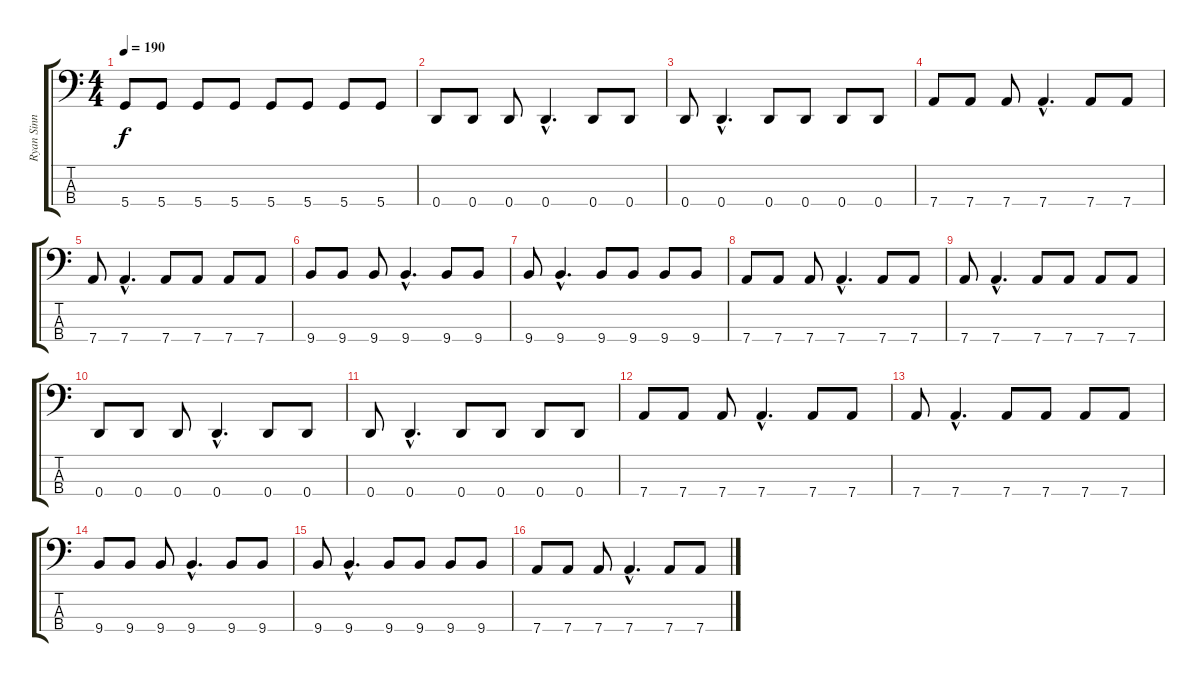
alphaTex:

\track ("Ryan Sinn" "Ryan Sinn") {instrument electricbassfinger}
\staff {score tabs}
\tuning (G2 D2 A1 D1) {hide}
\ts (4 4)
\tempo 190
\clef f4
\ks c
5.4.8{dy f} 5.4.8 5.4.8 5.4.8 5.4.8 5.4.8 5.4.8 5.4.8 |
0.4.8 0.4.8 0.4.8 0.4{hac}.4{d} 0.4.8 0.4.8 |
0.4.8 0.4{hac}.4{d} 0.4.8 0.4.8 0.4.8 0.4.8 |
7.4.8 7.4.8 7.4.8 7.4{hac}.4{d} 7.4.8 7.4.8 |
7.4.8 7.4{hac}.4{d} 7.4.8 7.4.8 7.4.8 7.4.8 |
9.4.8 9.4.8 9.4.8 9.4{hac}.4{d} 9.4.8 9.4.8 |
9.4.8 9.4{hac}.4{d} 9.4.8 9.4.8 9.4.8 9.4.8 |
7.4.8 7.4.8 7.4.8 7.4{hac}.4{d} 7.4.8 7.4.8 |
7.4.8 7.4{hac}.4{d} 7.4.8 7.4.8 7.4.8 7.4.8 |
0.4.8 0.4.8 0.4.8 0.4{hac}.4{d} 0.4.8 0.4.8 |
0.4.8 0.4{hac}.4{d} 0.4.8 0.4.8 0.4.8 0.4.8 |
7.4.8 7.4.8 7.4.8 7.4{hac}.4{d} 7.4.8 7.4.8 |
7.4.8 7.4{hac}.4{d} 7.4.8 7.4.8 7.4.8 7.4.8 |
9.4.8 9.4.8 9.4.8 9.4{hac}.4{d} 9.4.8 9.4.8 |
9.4.8 9.4{hac}.4{d} 9.4.8 9.4.8 9.4.8 9.4.8 |
7.4.8 7.4.8 7.4.8 7.4{hac}.4{d} 7.4.8 7.4.8
